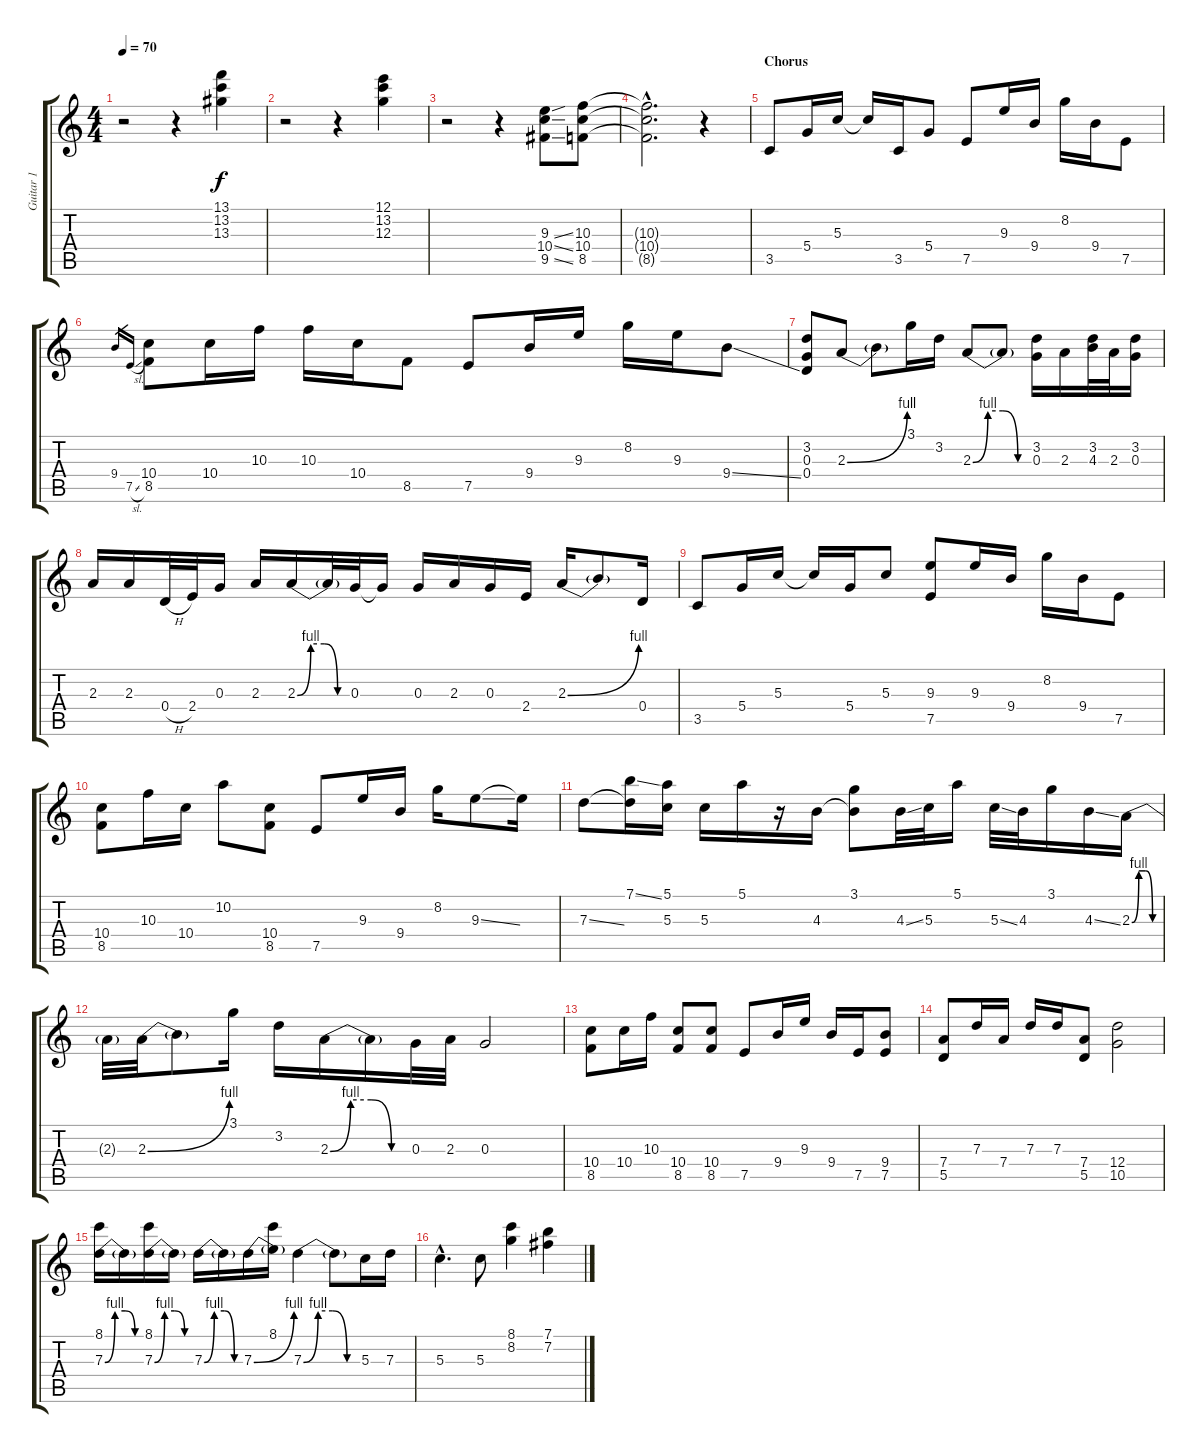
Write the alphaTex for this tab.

\track ("Guitar 1" "Guitar 1") {instrument overdrivenguitar}
\staff {score tabs}
\tuning (E4 B3 G3 D3 A2 E2) {hide}
\ts (4 4)
\tempo 70
\clef g2
\ks c
r.2{dy f} r.4 (13.1 13.2 13.3).4 |
r.2 r.4 (12.1 13.2 12.3).4 |
r.2 r.4 (9.3{ss} 10.4{ss} 9.5{ss}).8 (10.3 10.4 8.5).8 |
(10.3{hac t} 10.4{hac t} 8.5{hac t}).2{d} r.4 |
\section ("" "Chorus")
3.5.8 5.4.16 5.3.16 5.3{t}.16 3.5.16 5.4.8 7.5.8 9.3.16 9.4.16 8.2.16 9.4.16 7.5.8 |
9.4.16{gr} 7.5{sl}.16{gr} (10.4 8.5).8 10.4.16 10.3.16 10.3.16 10.4.16 8.5.8 7.5.8 9.4.16 9.3.16 8.2.16 9.3.16 9.4{ss}.8 |
(3.2 0.3 0.4).8 2.3{be (bend 0 0 60 4)}.8 2.3{t}.8 3.1.16 3.2.16 2.3{be (custom 0 0 15 4 30 4 45 0 60 0)}.8 2.3{t}.8 (3.2 0.3).16 2.3.16 (3.2 4.3).32 2.3.32 (3.2 0.3).16 |
2.3.16 2.3.16 0.4{h}.32 2.4.32 0.3.16 2.3.16 2.3{be (custom 0 0 15 4 30 4 45 0 60 0)}.16 2.3{t}.32 0.3.32 0.3{t}.16 0.3.16 2.3.16 0.3.16 2.4.16 2.3{be (bend 0 0 60 4)}.16 2.3{t}.8 0.4.16 |
3.5.8 5.4.16 5.3.16 5.3{t}.16 5.4.16 5.3.8 (9.3 7.5).8 9.3.16 9.4.16 8.2.16 9.4.16 7.5.8 |
(10.4 8.5).8 10.3.16 10.4.16 10.2.8 (10.4 8.5).8 7.5.8 9.3.16 9.4.16 8.2.16 9.3{ss}.8 9.3{t}.16 |
7.3{ss}.8 (7.1{ss} 7.3{t}).16 (5.1 5.3).16 5.3.16 5.1.16 r.16 4.3.16 (3.1 4.3{t}).8 4.3{ss}.32 5.3.32 5.1.16 5.3{ss}.32 4.3.32 3.1.16 4.3{ss}.16 2.3{be (custom 0 0 15 4 30 4 45 0 60 0)}.16 |
2.3{t}.32 2.3{be (bend 0 0 60 4)}.32 2.3{t}.8 3.1.16 3.2.16 2.3{be (custom 0 0 15 4 30 4 45 0 60 0)}.16 2.3{t}.16 0.3.32 2.3.32 0.3.2 |
(10.4 8.5).8 10.4.16 10.3.16 (10.4 8.5).8 (10.4 8.5).8 7.5.8 9.4.16 9.3.16 9.4.16 7.5.16 (9.4 7.5).8 |
(7.4 5.5).8 7.3.16 7.4.16 7.3.16 7.3.16 (7.4 5.5).8 (12.4 10.5).2 |
(8.1 7.3{be (custom 0 0 15 4 30 4 45 0 60 0)}).16 7.3{t}.16 (8.1 7.3{be (custom 0 0 15 4 30 4 45 0 60 0)}).16 7.3{t}.16 7.3{be (custom 0 0 15 4 30 4 45 0 60 0)}.16 7.3{t}.16 7.3{be (bend 0 0 60 4)}.16 (8.1 7.3{t}).16 7.3{be (custom 0 0 15 4 30 4 45 0 60 0)}.4 7.3{t}.8 5.3.16 7.3.16 |
5.3{hac}.4{d} 5.3.8 (8.1 8.2).4 (7.1 7.2).4
